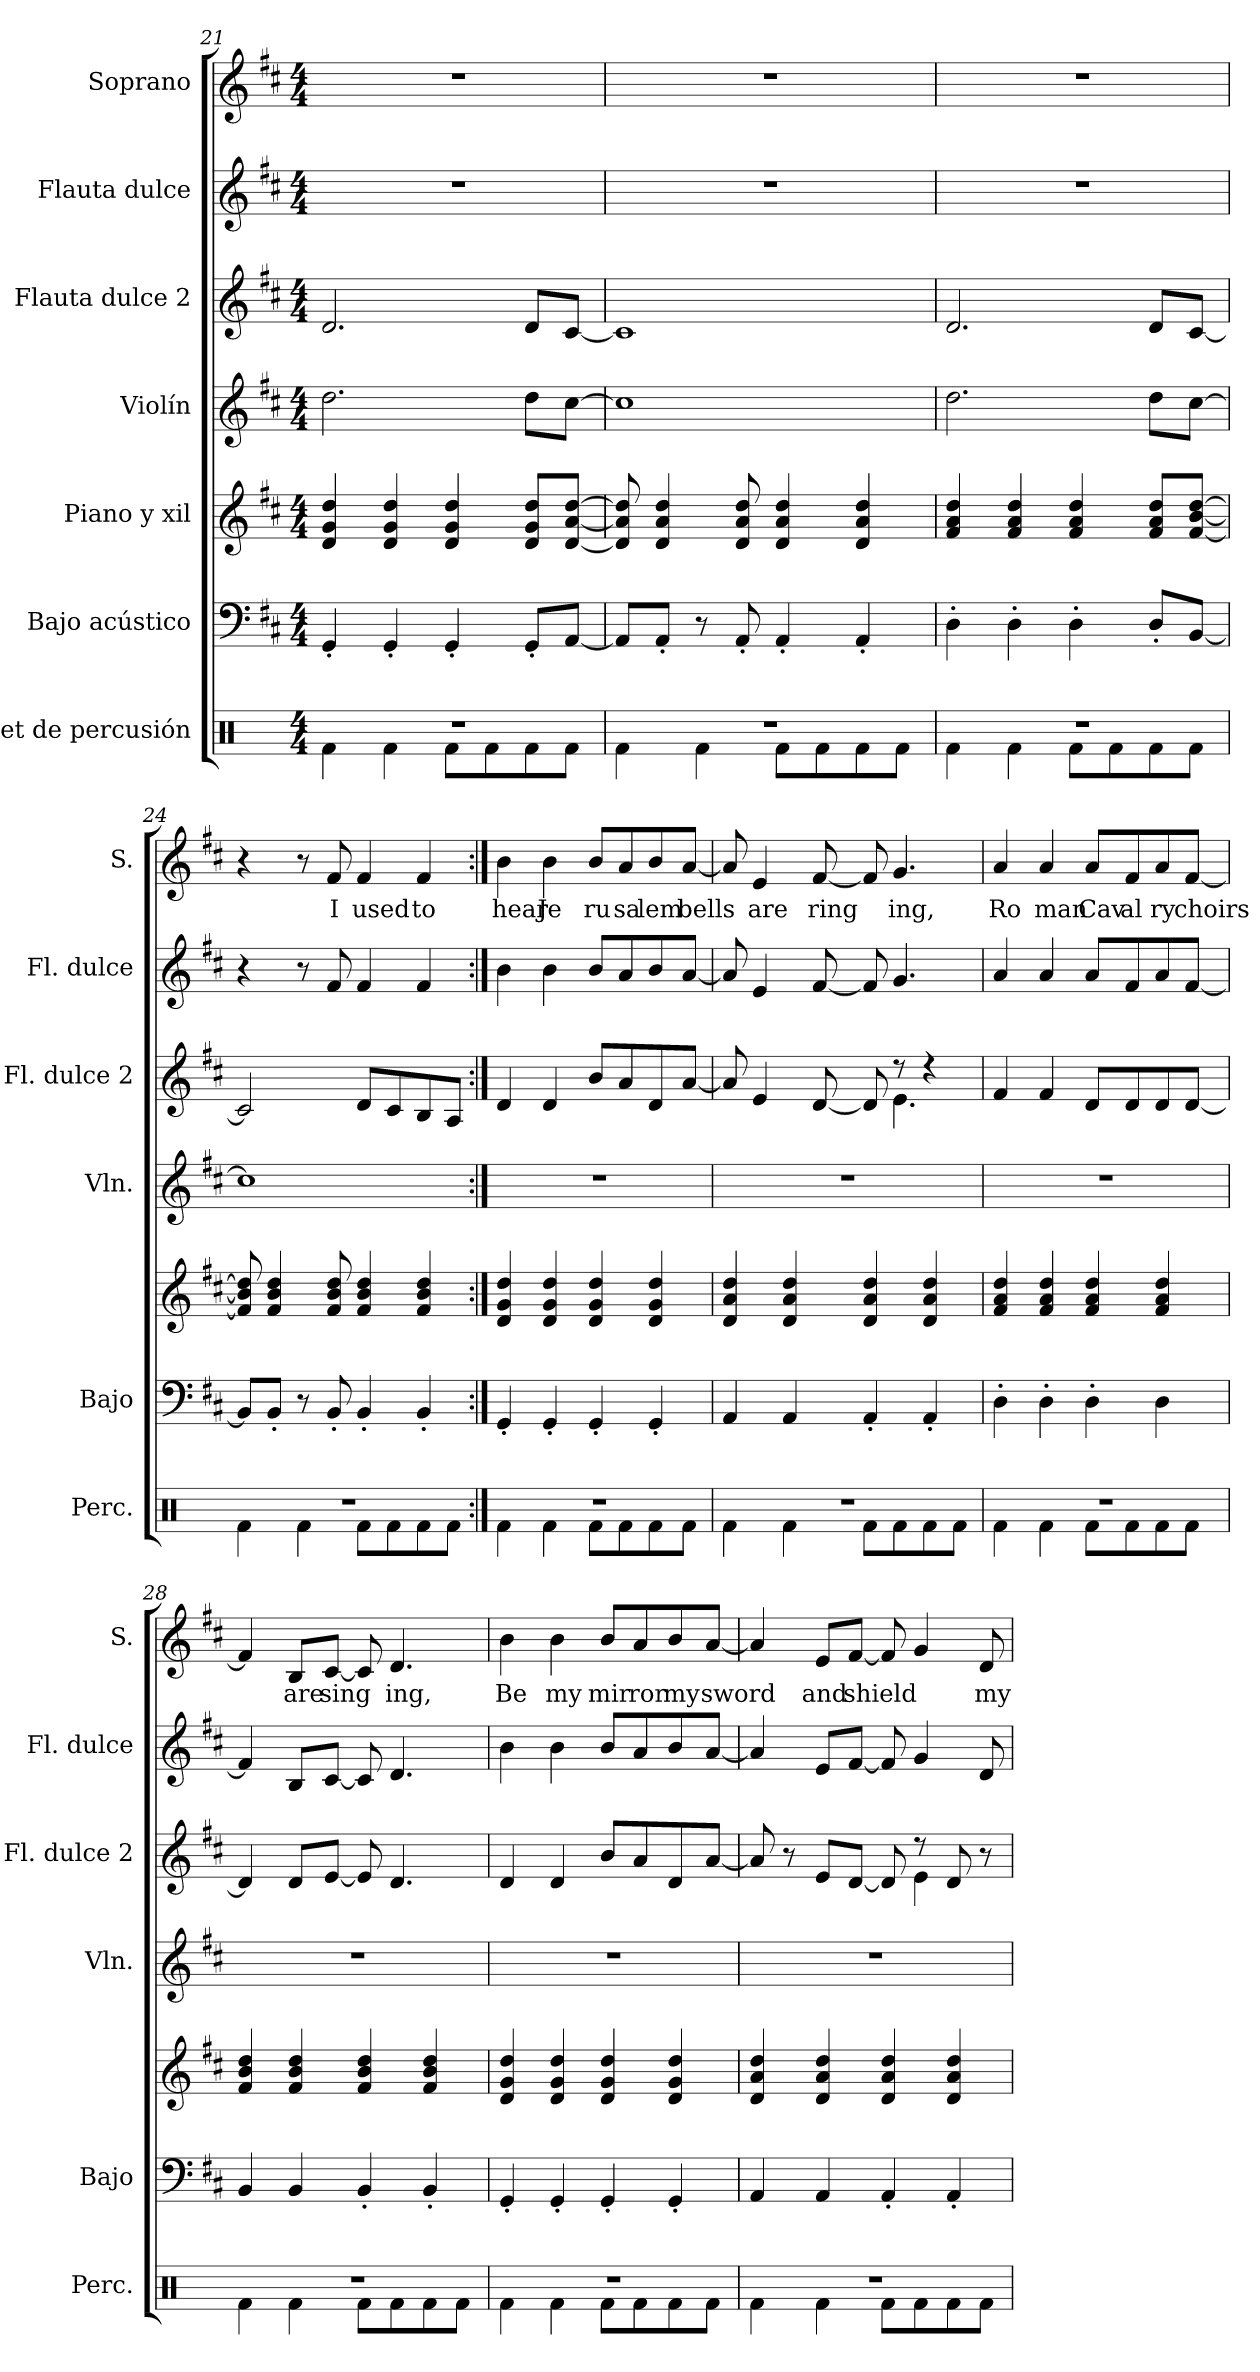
**kern	**kern	**kern	**kern	**kern	**kern	**kern	**text
*part7	*part6	*part5	*part4	*part3	*part2	*part1	*part1
*staff7	*staff6	*staff5	*staff4	*staff3	*staff2	*staff1	*staff1
*I"Set de percusión	*I"Bajo acústico	*I"Piano y xil	*I"Violín	*I"Flauta dulce 2	*I"Flauta dulce	*I"Soprano	*
*I'Perc.	*I'Bajo	*	*I'Vln.	*I'Fl. dulce 2	*I'Fl. dulce	*I'S.	*
*clefX	*clefF4	*clefG2	*clefG2	*clefG2	*clefG2	*clefG2	*
*k[]	*k[f#c#]	*k[f#c#]	*k[f#c#]	*k[f#c#]	*k[f#c#]	*k[f#c#]	*
*M4/4	*M4/4	*M4/4	*M4/4	*M4/4	*M4/4	*M4/4	*
=21	=21	=21	=21	=21	=21	=21	=21
*^	*	*	*	*	*	*	*
1r	4Rf\	4GG'/	4d/ 4g/ 4dd/	2.dd\	2.d/	1r	1r	.
.	4Rf\	4GG'/	4d/ 4g/ 4dd/	.	.	.	.	.
.	8Rf\L	4GG'/	4d/ 4g/ 4dd/	.	.	.	.	.
.	8Rf\	.	.	.	.	.	.	.
.	8Rf\	8GG'/L	8d/ 8g/ 8dd/L	8dd\L	8d/L	.	.	.
.	8Rf\J	[8AA/J	[8d/ [8a/ [8dd/J	[8cc#\J	[8c#/J	.	.	.
!!LO:PB:g=z
=22	=22	=22	=22	=22	=22	=22	=22	=22
1r	4Rf\	8AA/L]	8d/] 8a/] 8dd/]	1cc#]	1c#]	1r	1r	.
.	.	8AA'/J	4d/ 4a/ 4dd/	.	.	.	.	.
.	4Rf\	8r	.	.	.	.	.	.
.	.	8AA'/	8d/ 8a/ 8dd/	.	.	.	.	.
.	8Rf\L	4AA'/	4d/ 4a/ 4dd/	.	.	.	.	.
.	8Rf\	.	.	.	.	.	.	.
.	8Rf\	4AA'/	4d/ 4a/ 4dd/	.	.	.	.	.
.	8Rf\J	.	.	.	.	.	.	.
=23	=23	=23	=23	=23	=23	=23	=23	=23
1r	4Rf\	4D'\	4f#/ 4a/ 4dd/	2.dd\	2.d/	1r	1r	.
.	4Rf\	4D'\	4f#/ 4a/ 4dd/	.	.	.	.	.
.	8Rf\L	4D'\	4f#/ 4a/ 4dd/	.	.	.	.	.
.	8Rf\	.	.	.	.	.	.	.
.	8Rf\	8D'/L	8f#/ 8a/ 8dd/L	8dd\L	8d/L	.	.	.
.	8Rf\J	[8BB/J	[8f#/ [8b/ [8dd/J	[8cc#\J	[8c#/J	.	.	.
=24	=24	=24	=24	=24	=24	=24	=24	=24
1r	4Rf\	8BB/L]	8f#/] 8b/] 8dd/]	1cc#]	2c#/]	4r	4r	.
.	.	8BB'/J	4f#/ 4b/ 4dd/	.	.	.	.	.
.	4Rf\	8r	.	.	.	8r	8r	.
.	.	8BB'/	8f#/ 8b/ 8dd/	.	.	8f#/	8f#/	I
.	8Rf\L	4BB'/	4f#/ 4b/ 4dd/	.	8d/L	4f#/	4f#/	used
.	8Rf\	.	.	.	8c#/	.	.	.
.	8Rf\	4BB'/	4f#/ 4b/ 4dd/	.	8B/	4f#/	4f#/	to
.	8Rf\J	.	.	.	8A/J	.	.	.
=25:|!	=25:|!	=25:|!	=25:|!	=25:|!	=25:|!	=25:|!	=25:|!	=25:|!
1r	4Rf\	4GG'/	4d/ 4g/ 4dd/	1r	4d/	4b\	4b\	hear
.	4Rf\	4GG'/	4d/ 4g/ 4dd/	.	4d/	4b\	4b\	Je
.	8Rf\L	4GG'/	4d/ 4g/ 4dd/	.	8b/L	8b/L	8b/L	ru
.	8Rf\	.	.	.	8a/	8a/	8a/	sa
.	8Rf\	4GG'/	4d/ 4g/ 4dd/	.	8d/	8b/	8b/	lem
.	8Rf\J	.	.	.	[8a/J	[8a/J	[8a/J	bells
=26	=26	=26	=26	=26	=26	=26	=26	=26
*	*	*	*	*	*^	*	*	*
1r	4Rf\	4AA/	4d/ 4a/ 4dd/	1r	8a/]	8ryy	8a/]	8a/]	.
*	*	*	*	*	*v	*v	*	*	*
.	.	.	.	.	4e/	4e/	4e/	are
.	4Rf\	4AA/	4d/ 4a/ 4dd/	.	.	.	.	.
.	.	.	.	.	[8d/	[8f#/	[8f#/	ring
.	8Rf\L	4AA'/	4d/ 4a/ 4dd/	.	8d/]	8f#/]	8f#/]	.
*	*	*	*	*	*^	*	*	*
.	8Rf\	.	.	.	8r	4.e\	4.g/	4.g/	ing,
.	8Rf\	4AA'/	4d/ 4a/ 4dd/	.	4r	.	.	.	.
.	8Rf\J	.	.	.	.	.	.	.	.
*	*	*	*	*	*v	*v	*	*	*
!!LO:LB:g=z
=27	=27	=27	=27	=27	=27	=27	=27	=27
1r	4Rf\	4D'\	4f#/ 4a/ 4dd/	1r	4f#/	4a/	4a/	Ro
.	4Rf\	4D'\	4f#/ 4a/ 4dd/	.	4f#/	4a/	4a/	man
.	8Rf\L	4D'\	4f#/ 4a/ 4dd/	.	8d/L	8a/L	8a/L	Cav
.	8Rf\	.	.	.	8d/	8f#/	8f#/	al
.	8Rf\	4D\	4f#/ 4a/ 4dd/	.	8d/	8a/	8a/	ry
.	8Rf\J	.	.	.	[8d/J	[8f#/J	[8f#/J	choirs
=28	=28	=28	=28	=28	=28	=28	=28	=28
1r	4Rf\	4BB/	4f#/ 4b/ 4dd/	1r	4d/]	4f#/]	4f#/]	.
.	4Rf\	4BB/	4f#/ 4b/ 4dd/	.	8d/L	8B/L	8B/L	are
.	.	.	.	.	[8e/J	[8c#/J	[8c#/J	sing
.	8Rf\L	4BB'/	4f#/ 4b/ 4dd/	.	8e/]	8c#/]	8c#/]	.
.	8Rf\	.	.	.	4.d/	4.d/	4.d/	ing,
.	8Rf\	4BB'/	4f#/ 4b/ 4dd/	.	.	.	.	.
.	8Rf\J	.	.	.	.	.	.	.
=29	=29	=29	=29	=29	=29	=29	=29	=29
1r	4Rf\	4GG'/	4d/ 4g/ 4dd/	1r	4d/	4b\	4b\	Be
.	4Rf\	4GG'/	4d/ 4g/ 4dd/	.	4d/	4b\	4b\	my
.	8Rf\L	4GG'/	4d/ 4g/ 4dd/	.	8b/L	8b/L	8b/L	mir
.	8Rf\	.	.	.	8a/	8a/	8a/	ror
.	8Rf\	4GG'/	4d/ 4g/ 4dd/	.	8d/	8b/	8b/	my
.	8Rf\J	.	.	.	[8a/J	[8a/J	[8a/J	sword
=30	=30	=30	=30	=30	=30	=30	=30	=30
*	*	*	*	*	*^	*	*	*
1r	4Rf\	4AA/	4d/ 4a/ 4dd/	1r	8a/]	8ryy	4a/]	4a/]	.
*	*	*	*	*	*v	*v	*	*	*
.	.	.	.	.	8r	.	.	.
.	4Rf\	4AA/	4d/ 4a/ 4dd/	.	8e/L	8e/L	8e/L	and
.	.	.	.	.	[8d/J	[8f#/J	[8f#/J	shield
.	8Rf\L	4AA'/	4d/ 4a/ 4dd/	.	8d/]	8f#/]	8f#/]	.
*	*	*	*	*	*^	*	*	*
.	8Rf\	.	.	.	8r	4e\	4g/	4g/	.
.	8Rf\	4AA'/	4d/ 4a/ 4dd/	.	8d/	.	.	.	.
.	8Rf\J	.	.	.	8r	8ryy	8d/	8d/	my
*v	*v	*	*	*	*v	*v	*	*	*
=	=	=	=	=	=	=	=
*-	*-	*-	*-	*-	*-	*-	*-
